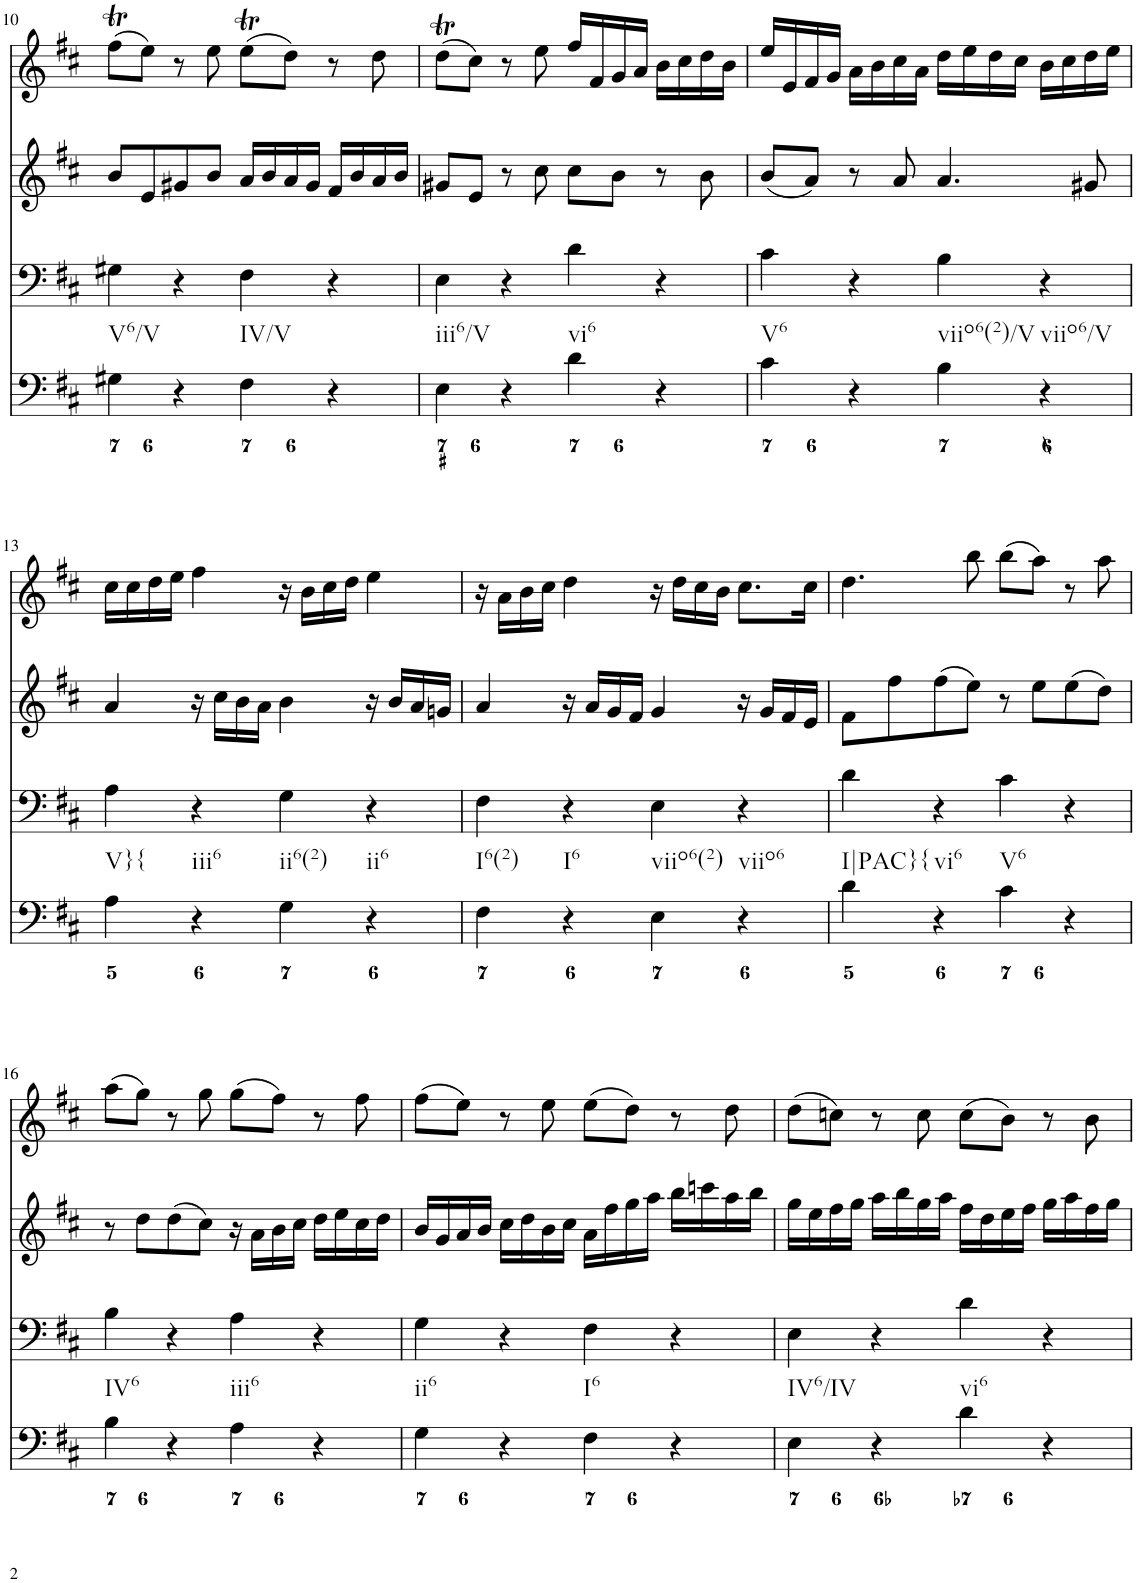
**kern	**kern	**kern	**kern
*part4	*part3	*part2	*part1
*staff4	*staff3	*staff2	*staff1
*I"violn	*I"violn	*I"cello	*I"organ
!!LO:PB:g=z
*clefF4	*clefF4	*clefG2	*clefG2
*k[f#c#]	*k[f#c#]	*k[f#c#]	*k[f#c#]
*D:	*D:	*D:	*D:
*M4/4	*M4/4	*M4/4	*M4/4
*met(c)	*met(c)	*met(c)	*met(c)
=10	=10	=10	=10
!	!LO:TX:b:t=V6/V	!	!
4G#X\	4G#X\	8b/L	(8ff#t\L
.	.	8e/	8ee\J)
4r	4r	8g#X/	8r
.	.	8b/J	8ee\
!	!LO:TX:b:t=IV/V	!	!
4F#\	4F#\	16a/LL	(8eeT\L
.	.	16b/	.
.	.	16a/	8dd\J)
.	.	16g#/JJ	.
4r	4r	16f#/LL	8r
.	.	16b/	.
.	.	16a/	8dd\
.	.	16b/JJ	.
=11	=11	=11	=11
!	!LO:TX:b:t=iii6/V	!	!
4E\	4E\	8g#X/L	(8ddT\L
.	.	8e/J	8cc#\J)
4r	4r	8r	8r
.	.	8cc#\	8ee\
!	!LO:TX:b:t=vi6	!	!
4d\	4d\	8cc#\L	16ff#/LL
.	.	.	16f#/
.	.	8b\J	16g/
.	.	.	16a/JJ
4r	4r	8r	16b\LL
.	.	.	16cc#\
.	.	8b\	16dd\
.	.	.	16b\JJ
=12	=12	=12	=12
!	!LO:TX:b:t=V6	!	!
4c#\	4c#\	(8b/L	16ee/LL
.	.	.	16e/
.	.	8a/J)	16f#/
.	.	.	16g/JJ
4r	4r	8r	16a\LL
.	.	.	16b\
.	.	8a/	16cc#\
.	.	.	16a\JJ
!	!LO:TX:b:t=viio6(2)/V	!	!
4B\	4B\	4.a/	16dd\LL
.	.	.	16ee\
.	.	.	16dd\
.	.	.	16cc#\JJ
!	!LO:TX:b:t=viio6/V	!	!
4r	4r	.	16b\LL
.	.	.	16cc#\
.	.	8g#X/	16dd\
.	.	.	16ee\JJ
!!LO:LB:g=z
=13	=13	=13	=13
!	!LO:TX:b:t=V}{	!	!
4A\	4A\	4a/	16cc#\LL
.	.	.	16cc#\
.	.	.	16dd\
.	.	.	16ee\JJ
!	!LO:TX:b:t=iii6	!	!
4r	4r	16r	4ff#\
.	.	16cc#\LL	.
.	.	16b\	.
.	.	16a\JJ	.
!	!LO:TX:b:t=ii6(2)	!	!
4G\	4G\	4b\	16r
.	.	.	16b\LL
.	.	.	16cc#\
.	.	.	16dd\JJ
!	!LO:TX:b:t=ii6	!	!
4r	4r	16r	4ee\
.	.	16b/LL	.
.	.	16a/	.
.	.	16gn/JJ	.
=14	=14	=14	=14
!	!LO:TX:b:t=I6(2)	!	!
4F#\	4F#\	4a/	16r
.	.	.	16a\LL
.	.	.	16b\
.	.	.	16cc#\JJ
!	!LO:TX:b:t=I6	!	!
4r	4r	16r	4dd\
.	.	16a/LL	.
.	.	16g/	.
.	.	16f#/JJ	.
!	!LO:TX:b:t=viio6(2)	!	!
4E\	4E\	4g/	16r
.	.	.	16dd\LL
.	.	.	16cc#\
.	.	.	16b\JJ
!	!LO:TX:b:t=viio6	!	!
4r	4r	16r	8.cc#\L
.	.	16g/LL	.
.	.	16f#/	.
.	.	16e/JJ	16cc#\Jk
=15	=15	=15	=15
!	!LO:TX:b:t=I|PAC}{	!	!
4d\	4d\	8f#\L	4.dd\
.	.	8ff#\	.
!	!LO:TX:b:t=vi6	!	!
4r	4r	(8ff#\	.
.	.	8ee\J)	8bb\
!	!LO:TX:b:t=V6	!	!
4c#\	4c#\	8r	(8bb\L
.	.	8ee\L	8aa\J)
4r	4r	(8ee\	8r
.	.	8dd\J)	8aa\
!!LO:LB:g=z
=16	=16	=16	=16
!	!LO:TX:b:t=IV6	!	!
4B\	4B\	8r	(8aa\L
.	.	8dd\L	8gg\J)
4r	4r	(8dd\	8r
.	.	8cc#\J)	8gg\
!	!LO:TX:b:t=iii6	!	!
4A\	4A\	16r	(8gg\L
.	.	16a\LL	.
.	.	16b\	8ff#\J)
.	.	16cc#\JJ	.
4r	4r	16dd\LL	8r
.	.	16ee\	.
.	.	16cc#\	8ff#\
.	.	16dd\JJ	.
=17	=17	=17	=17
!	!LO:TX:b:t=ii6	!	!
4G\	4G\	16b/LL	(8ff#\L
.	.	16g/	.
.	.	16a/	8ee\J)
.	.	16b/JJ	.
4r	4r	16cc#\LL	8r
.	.	16dd\	.
.	.	16b\	8ee\
.	.	16cc#\JJ	.
!	!LO:TX:b:t=I6	!	!
4F#\	4F#\	16a\LL	(8ee\L
.	.	16ff#\	.
.	.	16gg\	8dd\J)
.	.	16aa\JJ	.
4r	4r	16bb\LL	8r
.	.	16cccn\	.
.	.	16aa\	8dd\
.	.	16bb\JJ	.
=18	=18	=18	=18
!	!LO:TX:b:t=IV6/IV	!	!
4E\	4E\	16gg\LL	(8dd\L
.	.	16ee\	.
.	.	16ff#\	8ccn\J)
.	.	16gg\JJ	.
4r	4r	16aa\LL	8r
.	.	16bb\	.
.	.	16gg\	8cc\
.	.	16aa\JJ	.
!	!LO:TX:b:t=vi6	!	!
4d\	4d\	16ff#\LL	(8cc\L
.	.	16dd\	.
.	.	16ee\	8b\J)
.	.	16ff#\JJ	.
4r	4r	16gg\LL	8r
.	.	16aa\	.
.	.	16ff#\	8b\
.	.	16gg\JJ	.
=	=	=	=
*-	*-	*-	*-
